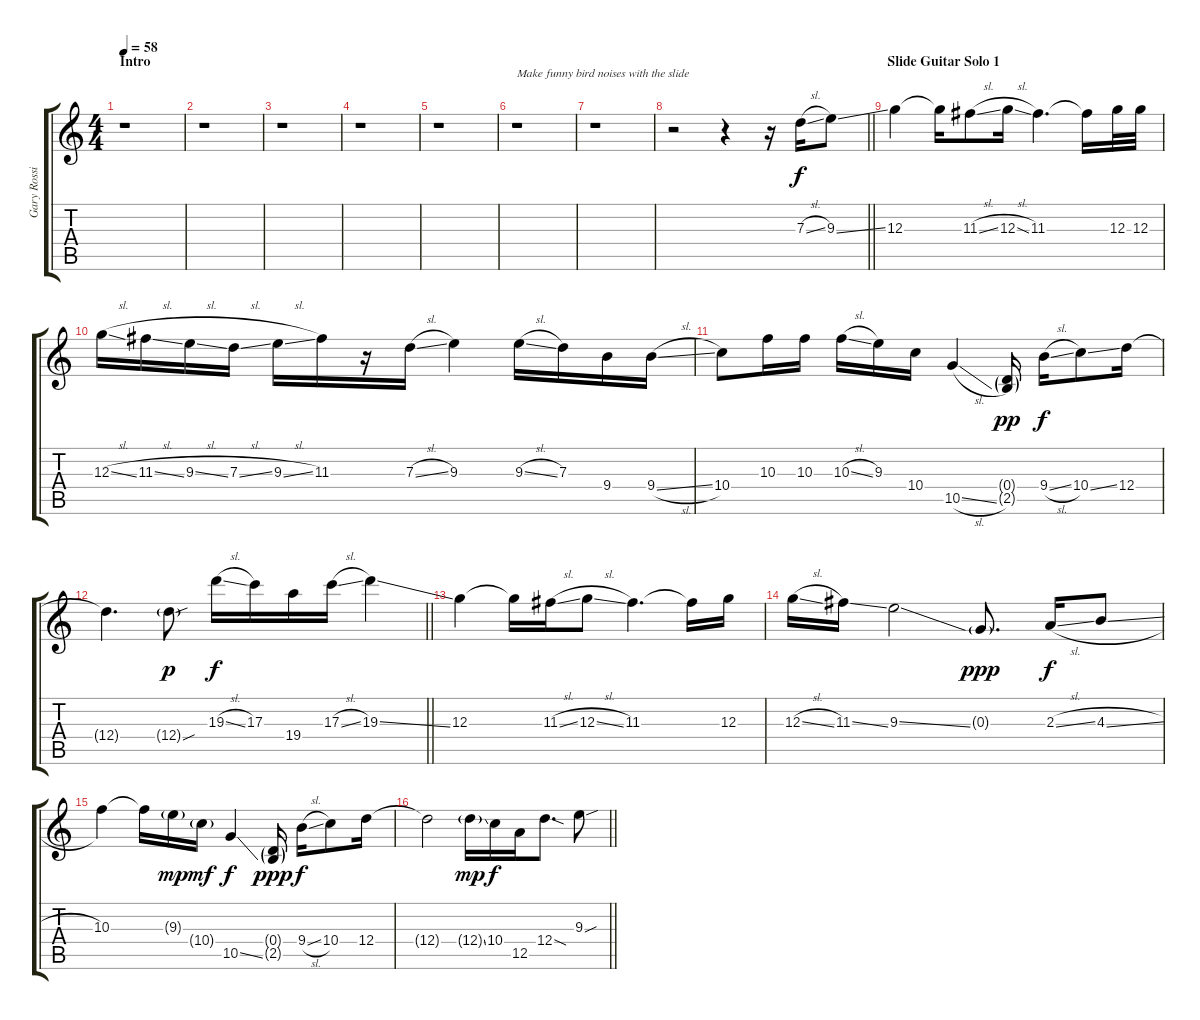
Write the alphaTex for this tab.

\track ("Gary Rossington (slide/rhythm guitar)" "Gary Rossi") {instrument overdrivenguitar}
\staff {score tabs}
\tuning (E4 B3 G3 D3 A2 E2) {hide}
\ts (4 4)
\section ("" "Intro")
\tempo 58
\clef g2
\ks c
r.1{dy f instrument overdrivenguitar} |
r.1 |
r.1 |
r.1 |
r.1 |
r.1{txt "Make funny bird noises with the slide"} |
r.1 |
\barLineRight lightlight
r.2 r.4 r.16 7.3{sl}.16 9.3{ss}.8 |
\section ("" "Slide Guitar Solo 1")
12.3.4 12.3{t}.16 11.3{sl}.8 12.3{sl}.16 11.3.4{d} 11.3{t}.16 12.3.32 12.3.32 |
12.3{sl}.16 11.3{sl}.16 9.3{sl}.16 7.3{sl}.16 9.3{sl}.16 11.3.16 r.16 7.3{sl}.16 9.3.4 9.3{sl}.16 7.3.16 9.4.16 9.4{sl}.16 |
10.4.8 10.3.16 10.3.16 10.3{sl}.16 9.3.16 10.4.16 10.5{sl}.4 (0.4{g} 2.5{g}).16{dy pp} 9.4{sl}.16{dy f} 10.4{ss}.8 12.4.16 |
\barLineRight lightlight
12.4{t}.4{d} 12.4{sou g}.8{dy p} 19.3{sl}.16{dy f} 17.3.16 19.4.16 17.3{sl}.16 19.3{ss}.4 |
12.3.4 12.3{t}.16 11.3{sl}.16 12.3{sl}.8 11.3.4{d} 11.3{t}.16 12.3.16 |
12.3{sl}.16 11.3{ss}.16 9.3{ss}.2 0.3{g}.8{d dy ppp} 2.3{sl}.16{dy f} 4.3{sl}.8 |
10.3.4 10.3{t}.16 9.3{g}.16{dy mp} 10.4{g}.16{dy mf} 10.5{ss}.4{dy f} (0.4{g} 2.5{g}).16{dy ppp} 9.4{sl}.16{dy f} 10.4.8 12.4.16 |
\barLineRight lightlight
12.4{t}.2 12.4{ss g}.16{dy mp} 10.4.16{dy f} 12.5.16 12.4{sod}.8{d} 9.3{sou}.8
